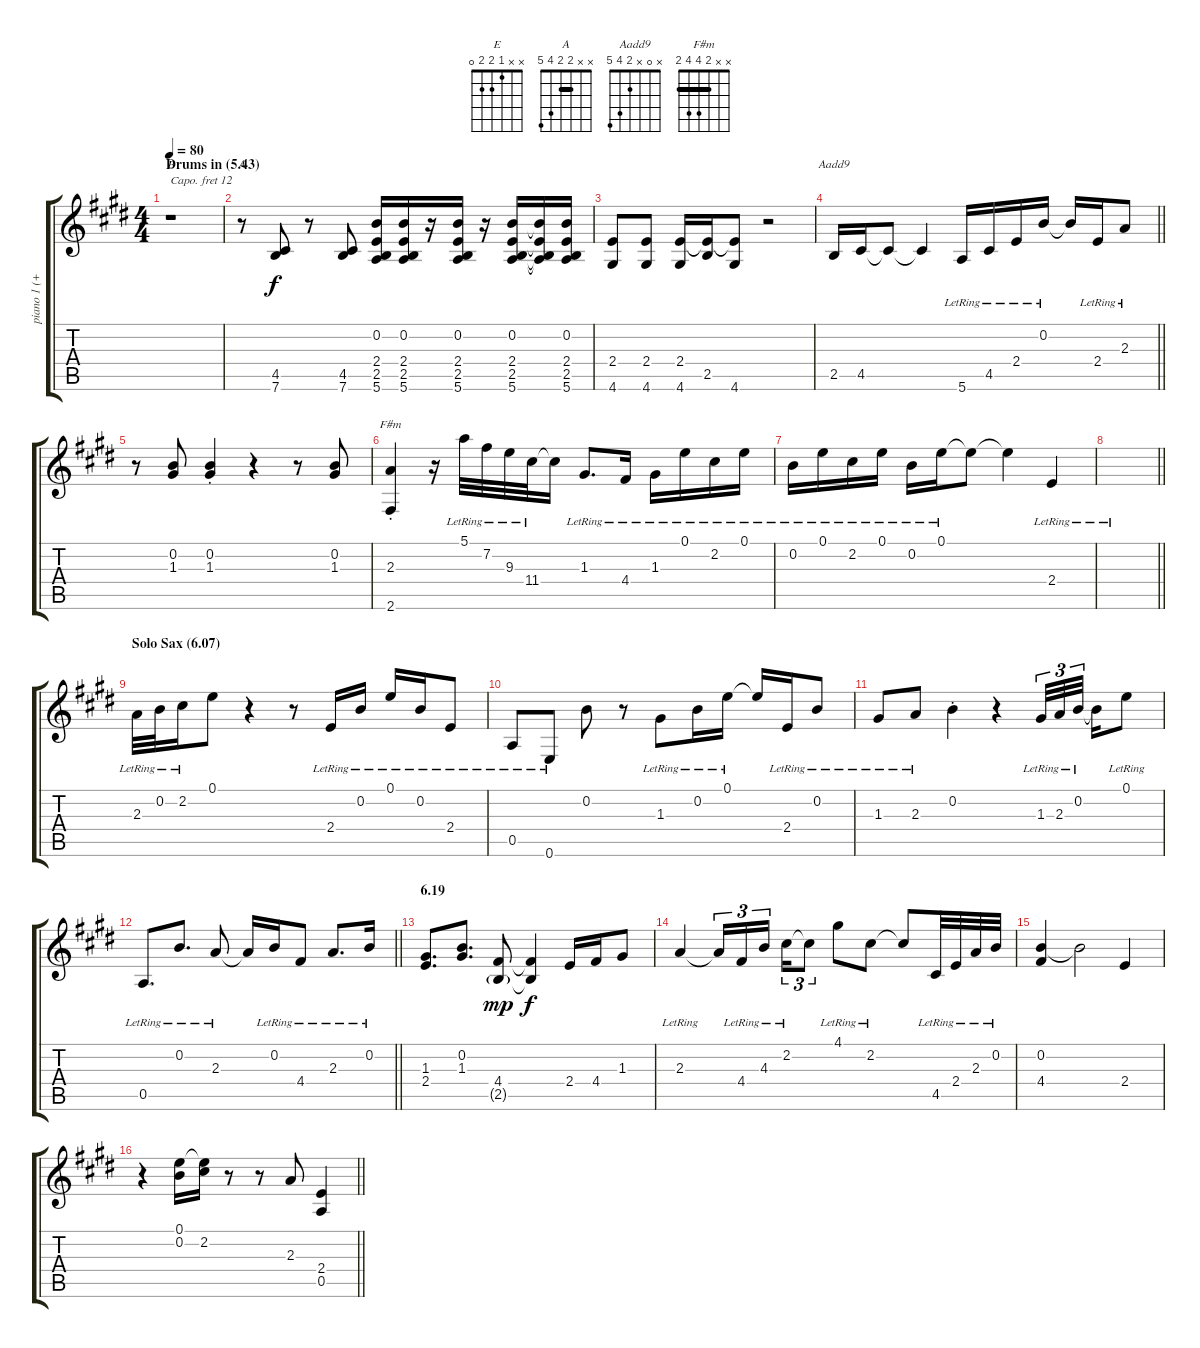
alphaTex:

\track ("piano 1 (+12)" "piano 1 (+") {instrument acousticgrandpiano}
\staff {score tabs}
\capo 12
\tuning (E4 B3 G3 D3 A2 E2) {hide}
\chord ("E" x x 1 2 2 0)
\chord ("A" x x 2 2 4 5) {barre 2}
\chord ("Aadd9" x 0 x 2 4 5)
\chord ("F#m" x x 2 4 4 2) {barre 2}
\ts (4 4)
\section ("" "Drums in (5.43)")
\tempo 80
\clef g2
\ks e
r.1{ch "E" dy f} |
r.8{ch "A"} (4.5 7.6).8 r.8 (4.5 7.6).8 (0.2 2.4 2.5 5.6).16 (0.2 2.4 2.5 5.6).16 r.16 (0.2 2.4 2.5 5.6).16 r.16 (0.2 2.4 2.5 5.6).16 (0.2{t} 2.4{t} 2.5{t} 5.6{t}).16 (0.2 2.4 2.5 5.6).16 |
(2.4 4.6).8 (2.4 4.6).8 (2.4 4.6).16 (2.4{t} 2.5).16 (2.4{t} 4.6).8 r.2 |
\barLineRight lightlight
2.5.16{ch "Aadd9"} 4.5.16 4.5{t}.8 4.5{t}.4 5.6{lr}.16 4.5{lr}.16 2.4{lr}.16 0.2{lr}.16 0.2{t}.16 2.4{lr}.16 2.3{lr}.8 |
r.8 (0.2 1.3).8 (0.2{st} 1.3{st}).4 r.4 r.8 (0.2 1.3).8 |
(2.3{st} 2.6{st}).4{ch "F#m"} r.16 5.1{lr}.32 7.2{lr}.32 9.3{lr}.32 11.4{lr}.32 11.4{t}.16 1.3{lr}.8{d} 4.4{lr}.16 1.3{lr}.16 0.1{lr}.16 2.2{lr}.16 0.1{lr}.16 |
0.2{lr}.16 0.1{lr}.16 2.2{lr}.16 0.1{lr}.16 0.2{lr}.16 0.1{lr}.16 0.1{t}.8 0.1{t}.4 2.4{lr}.4 |
\barLineRight lightlight
|
\section ("" "Solo Sax (6.07)")
2.3{lr}.32 0.2{lr}.32 2.2{lr}.16 0.1.8 r.4 r.8 2.4{lr}.16 0.2{lr}.16 0.1{lr}.16 0.2{lr}.16 2.4{lr}.8 |
0.5{lr}.8 0.6{lr}.8 0.2.8 r.8 1.3{lr}.8 0.2{lr}.16 0.1{lr}.16 0.1{t}.16 2.4{lr}.16 0.2{lr}.8 |
1.3{lr}.8 2.3{lr}.8 0.2{st}.4 r.4 1.3{lr}.32{tu (3 2)} 2.3{lr}.32{tu (3 2)} 0.2{lr}.32{tu (3 2) beam splitsecondary} 0.2{t}.16 0.1{lr}.8 |
\barLineRight lightlight
0.5{lr}.8{d} 0.2{lr}.8{d} 2.3{lr}.8 2.3{t}.16 0.2{lr}.16 4.4{lr}.8 2.3{lr}.8{d} 0.2{lr}.16 |
\section ("" "6.19")
(1.3 2.4).8{d} (0.2 1.3).8{d} (4.4 2.5{g}).8{dy mp} (4.4{t} 2.5{t}).4{dy f} 2.4.16 4.4.16 1.3.8 |
2.3{lr}.4 2.3{t}.16{tu (3 2)} 4.4{lr}.16{tu (3 2)} 4.3{lr}.16{tu (3 2) beam splitsecondary} 2.2{lr}.16{tu (3 2)} 2.2{t}.8{tu (3 2)} 4.1{lr}.8 2.2{lr}.8 2.2{t}.8 4.5{lr}.32 2.4{lr}.32 2.3{lr}.32 0.2{lr}.32 |
(0.2 4.4).4 0.2{t}.2 2.4.4 |
\barLineRight lightlight
r.4 (0.1 0.2).16 (0.1{t} 2.2).16 r.8 r.8 2.3.8 (2.4 0.5).4
